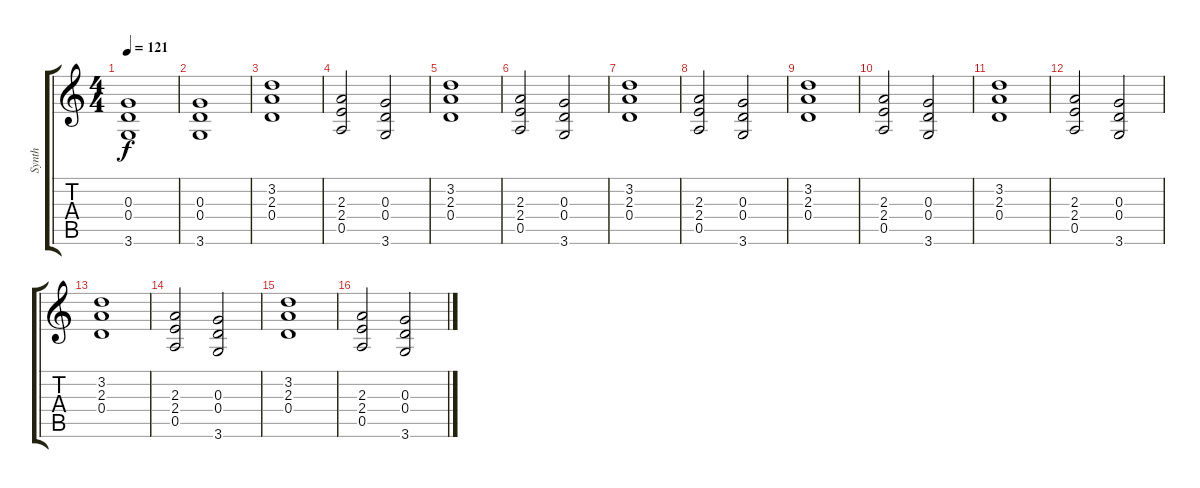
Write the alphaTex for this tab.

\track ("Synth" "Synth") {instrument acousticguitarnylon}
\staff {score tabs}
\tuning (E4 B3 G3 D3 A2 E2) {hide}
\ts (4 4)
\tempo 121
\clef g2
\ks c
(0.3 0.4 3.6).1{dy f} |
(0.3 0.4 3.6).1 |
(3.2 2.3 0.4).1 |
(2.3 2.4 0.5).2 (0.3 0.4 3.6).2 |
(3.2 2.3 0.4).1 |
(2.3 2.4 0.5).2 (0.3 0.4 3.6).2 |
(3.2 2.3 0.4).1 |
(2.3 2.4 0.5).2 (0.3 0.4 3.6).2 |
(3.2 2.3 0.4).1 |
(2.3 2.4 0.5).2 (0.3 0.4 3.6).2 |
(3.2 2.3 0.4).1 |
(2.3 2.4 0.5).2 (0.3 0.4 3.6).2 |
(3.2 2.3 0.4).1 |
(2.3 2.4 0.5).2 (0.3 0.4 3.6).2 |
(3.2 2.3 0.4).1 |
(2.3 2.4 0.5).2 (0.3 0.4 3.6).2
